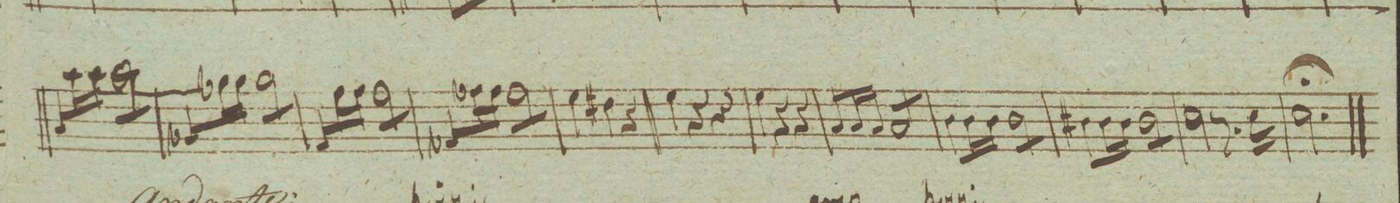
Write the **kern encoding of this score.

**kern	**dynam
*I"Violoncello.	*
*clefF4	*
*k[]	*
*met(c)	*
*M3/4	*
8C/L	.
16c\L	.
16c\JJ	.
*tremolo	*
8c\L	.
8c\	.
8c\	.
8c\J	.
*Xtremolo	*
=65	=65
8BB-X/L	.
16B-X\L	.
16B-\JJ	.
*tremolo	*
8B-\L	.
8B-\	.
8B-\	.
8B-\J	.
*Xtremolo	*
=66	=66
8AA/L	.
16A\L	.
16A\JJ	.
*tremolo	*
8A\L	.
8A\	.
8A\	.
8A\J	.
*Xtremolo	*
=67	=67
8AA-X/L	.
16A-X\L	.
16A-\JJ	.
*tremolo	*
8A-\L	.
8A-\	.
8A-\	.
8A-\J	.
*Xtremolo	*
=68	=68
4G\	.
4F#X\	.
4r	.
=69	=69
2.ryy	.
=70	=70
4G\	.
4r	.
4r	.
=71	=71
4G\	.
4r	.
4r	.
=72	=72
8C/L	.
16C/L	.
16C/JJ	.
*tremolo	*
8C/L	.
8C/	.
8C/	.
8C/J	.
*Xtremolo	*
=73	=73
8D\L	.
16D\L	.
16D\JJ	.
*tremolo	*
8D\L	.
8D\	.
8D\	.
8D\J	.
*Xtremolo	*
=74	=74
8D#X\L	.
16D#\L	.
16D#\JJ	.
*tremolo	*
8D#\L	.
8D#\	.
8D#\	.
8D#\J	.
*Xtremolo	*
=75	=75
2E\	.
8.r	.
16E\	.
=76	=76
2.E;\	.
==	==
*-	*-
